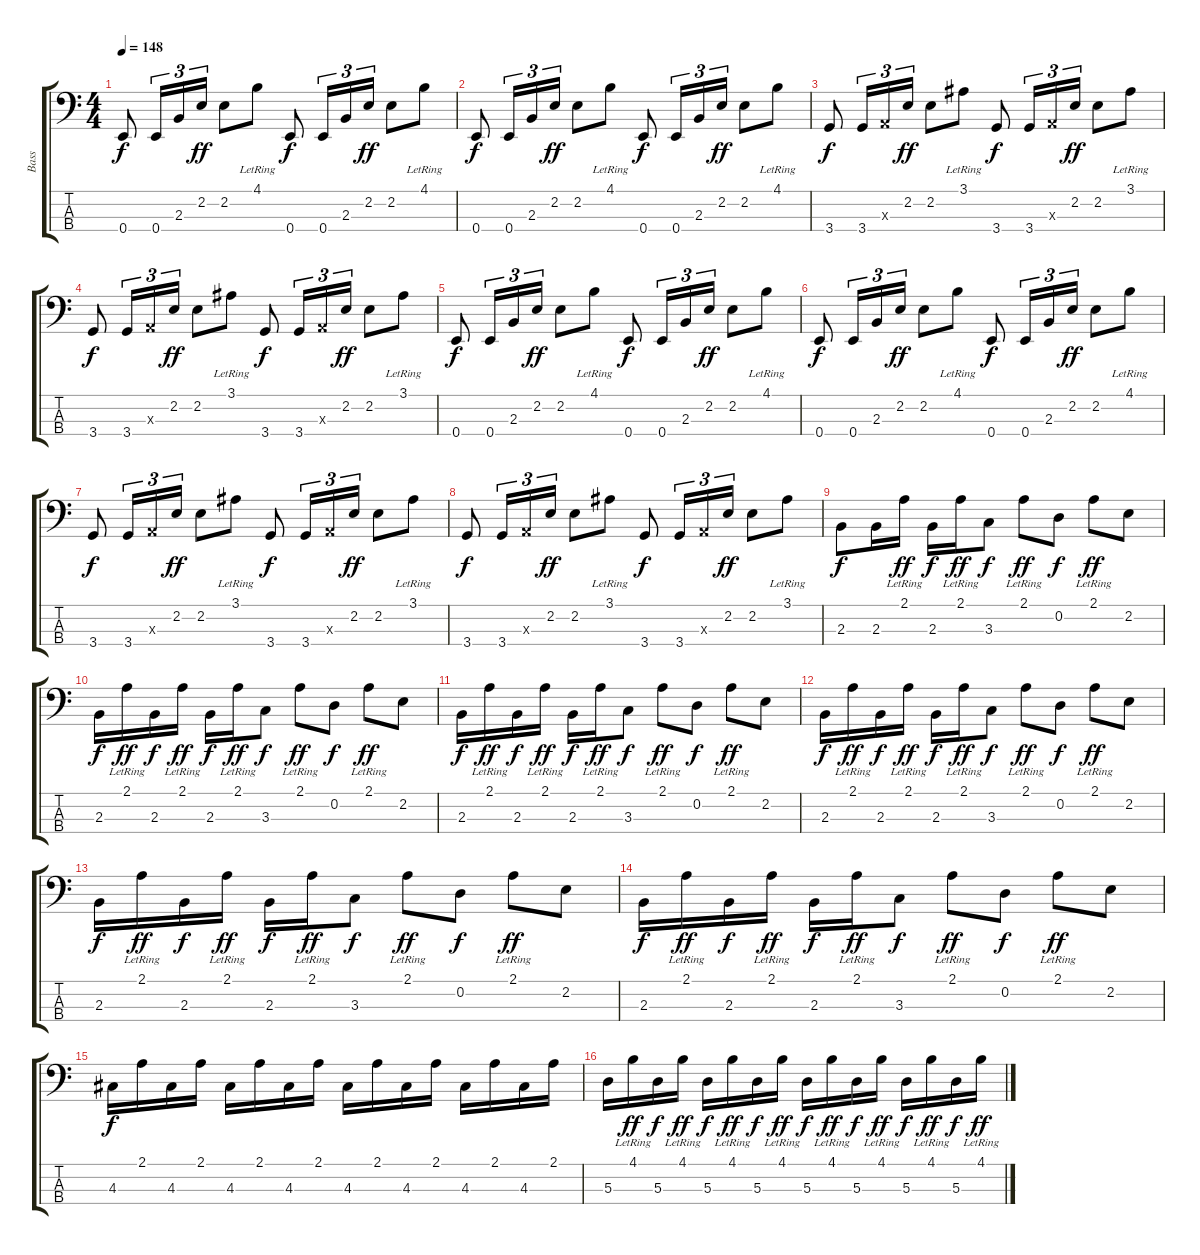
\track ("Bass" "Bass") {instrument slapbass2}
\staff {score tabs}
\tuning (G2 D2 A1 E1) {hide}
\ts (4 4)
\tempo 148
\clef f4
\ks c
0.4.8{dy f} 0.4.16{tu (3 2)} 2.3.16{tu (3 2)} 2.2.16{tu (3 2) dy ff} 2.2.8 4.1{lr}.8 0.4.8{dy f} 0.4.16{tu (3 2)} 2.3.16{tu (3 2)} 2.2.16{tu (3 2) dy ff} 2.2.8 4.1{lr}.8 |
0.4.8{dy f} 0.4.16{tu (3 2)} 2.3.16{tu (3 2)} 2.2.16{tu (3 2) dy ff} 2.2.8 4.1{lr}.8 0.4.8{dy f} 0.4.16{tu (3 2)} 2.3.16{tu (3 2)} 2.2.16{tu (3 2) dy ff} 2.2.8 4.1{lr}.8 |
3.4.8{dy f} 3.4.16{tu (3 2)} 0.3{x}.16{tu (3 2)} 2.2.16{tu (3 2) dy ff} 2.2.8 3.1{lr}.8 3.4.8{dy f} 3.4.16{tu (3 2)} 0.3{x}.16{tu (3 2)} 2.2.16{tu (3 2) dy ff} 2.2.8 3.1{lr}.8 |
3.4.8{dy f} 3.4.16{tu (3 2)} 0.3{x}.16{tu (3 2)} 2.2.16{tu (3 2) dy ff} 2.2.8 3.1{lr}.8 3.4.8{dy f} 3.4.16{tu (3 2)} 0.3{x}.16{tu (3 2)} 2.2.16{tu (3 2) dy ff} 2.2.8 3.1{lr}.8 |
0.4.8{dy f} 0.4.16{tu (3 2)} 2.3.16{tu (3 2)} 2.2.16{tu (3 2) dy ff} 2.2.8 4.1{lr}.8 0.4.8{dy f} 0.4.16{tu (3 2)} 2.3.16{tu (3 2)} 2.2.16{tu (3 2) dy ff} 2.2.8 4.1{lr}.8 |
0.4.8{dy f} 0.4.16{tu (3 2)} 2.3.16{tu (3 2)} 2.2.16{tu (3 2) dy ff} 2.2.8 4.1{lr}.8 0.4.8{dy f} 0.4.16{tu (3 2)} 2.3.16{tu (3 2)} 2.2.16{tu (3 2) dy ff} 2.2.8 4.1{lr}.8 |
3.4.8{dy f} 3.4.16{tu (3 2)} 0.3{x}.16{tu (3 2)} 2.2.16{tu (3 2) dy ff} 2.2.8 3.1{lr}.8 3.4.8{dy f} 3.4.16{tu (3 2)} 0.3{x}.16{tu (3 2)} 2.2.16{tu (3 2) dy ff} 2.2.8 3.1{lr}.8 |
3.4.8{dy f} 3.4.16{tu (3 2)} 0.3{x}.16{tu (3 2)} 2.2.16{tu (3 2) dy ff} 2.2.8 3.1{lr}.8 3.4.8{dy f} 3.4.16{tu (3 2)} 0.3{x}.16{tu (3 2)} 2.2.16{tu (3 2) dy ff} 2.2.8 3.1{lr}.8 |
2.3.8{dy f} 2.3.16 2.1{lr}.16{dy ff} 2.3.16{dy f} 2.1{lr}.16{dy ff} 3.3.8{dy f} 2.1{lr}.8{dy ff} 0.2.8{dy f} 2.1{lr}.8{dy ff} 2.2.8 |
2.3.16{dy f} 2.1{lr}.16{dy ff} 2.3.16{dy f} 2.1{lr}.16{dy ff} 2.3.16{dy f} 2.1{lr}.16{dy ff} 3.3.8{dy f} 2.1{lr}.8{dy ff} 0.2.8{dy f} 2.1{lr}.8{dy ff} 2.2.8 |
2.3.16{dy f} 2.1{lr}.16{dy ff} 2.3.16{dy f} 2.1{lr}.16{dy ff} 2.3.16{dy f} 2.1{lr}.16{dy ff} 3.3.8{dy f} 2.1{lr}.8{dy ff} 0.2.8{dy f} 2.1{lr}.8{dy ff} 2.2.8 |
2.3.16{dy f} 2.1{lr}.16{dy ff} 2.3.16{dy f} 2.1{lr}.16{dy ff} 2.3.16{dy f} 2.1{lr}.16{dy ff} 3.3.8{dy f} 2.1{lr}.8{dy ff} 0.2.8{dy f} 2.1{lr}.8{dy ff} 2.2.8 |
2.3.16{dy f} 2.1{lr}.16{dy ff} 2.3.16{dy f} 2.1{lr}.16{dy ff} 2.3.16{dy f} 2.1{lr}.16{dy ff} 3.3.8{dy f} 2.1{lr}.8{dy ff} 0.2.8{dy f} 2.1{lr}.8{dy ff} 2.2.8 |
2.3.16{dy f} 2.1{lr}.16{dy ff} 2.3.16{dy f} 2.1{lr}.16{dy ff} 2.3.16{dy f} 2.1{lr}.16{dy ff} 3.3.8{dy f} 2.1{lr}.8{dy ff} 0.2.8{dy f} 2.1{lr}.8{dy ff} 2.2.8 |
4.3.16{dy f} 2.1.16 4.3.16 2.1.16 4.3.16 2.1.16 4.3.16 2.1.16 4.3.16 2.1.16 4.3.16 2.1.16 4.3.16 2.1.16 4.3.16 2.1.16 |
5.3.16 4.1{lr}.16{dy ff} 5.3.16{dy f} 4.1{lr}.16{dy ff} 5.3.16{dy f} 4.1{lr}.16{dy ff} 5.3.16{dy f} 4.1{lr}.16{dy ff} 5.3.16{dy f} 4.1{lr}.16{dy ff} 5.3.16{dy f} 4.1{lr}.16{dy ff} 5.3.16{dy f} 4.1{lr}.16{dy ff} 5.3.16{dy f} 4.1{lr}.16{dy ff}
